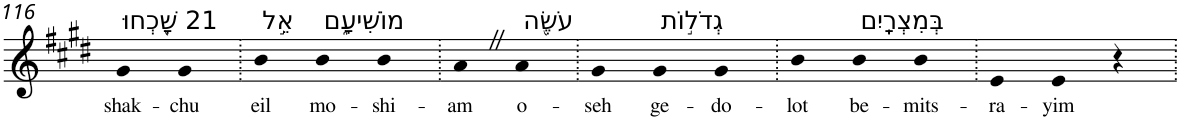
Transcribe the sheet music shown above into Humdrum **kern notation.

**kern	**text
*part1	*part1
*staff1	*staff1
*I"Piano	*
*I'Pno	*
!!LO:PB:g=z
*clefG2	*
*k[f#c#g#d#]	*
*E:	*
=116	=116
!LO:TX:a:t=21 שָׁ֭כְחוּ	!
!	!LO:LY:b
4g#	shak-
!	!LO:LY:b
4g#	-chu
=117.	=117.
!LO:TX:a:t=אֵ֣ל	!
!	!LO:LY:b
4b	eil
!LO:TX:a:t=מוֹשִׁיעָ֑ם	!
!	!LO:LY:b
4b	mo-
!	!LO:LY:b
4b	-shi-
=118.	=118.
!	!LO:LY:b
4aZ	-am
!LO:TX:a:t=עֹשֶׂ֖ה	!
!	!LO:LY:b
4a	o-
=119.	=119.
!	!LO:LY:b
4g#	-seh
!LO:TX:a:t=גְדֹל֣וֹת	!
!	!LO:LY:b
4g#	ge-
!	!LO:LY:b
4g#	-do-
=120.	=120.
!	!LO:LY:b
4b	-lot
!LO:TX:a:t=בְּמִצְרָֽיִם	!
!	!LO:LY:b
4b	be-
!	!LO:LY:b
4b	-mits-
=121.	=121.
!	!LO:LY:b
4e	-ra-
!	!LO:LY:b
4e	-yim
4r	.
=.	=.
*-	*-
